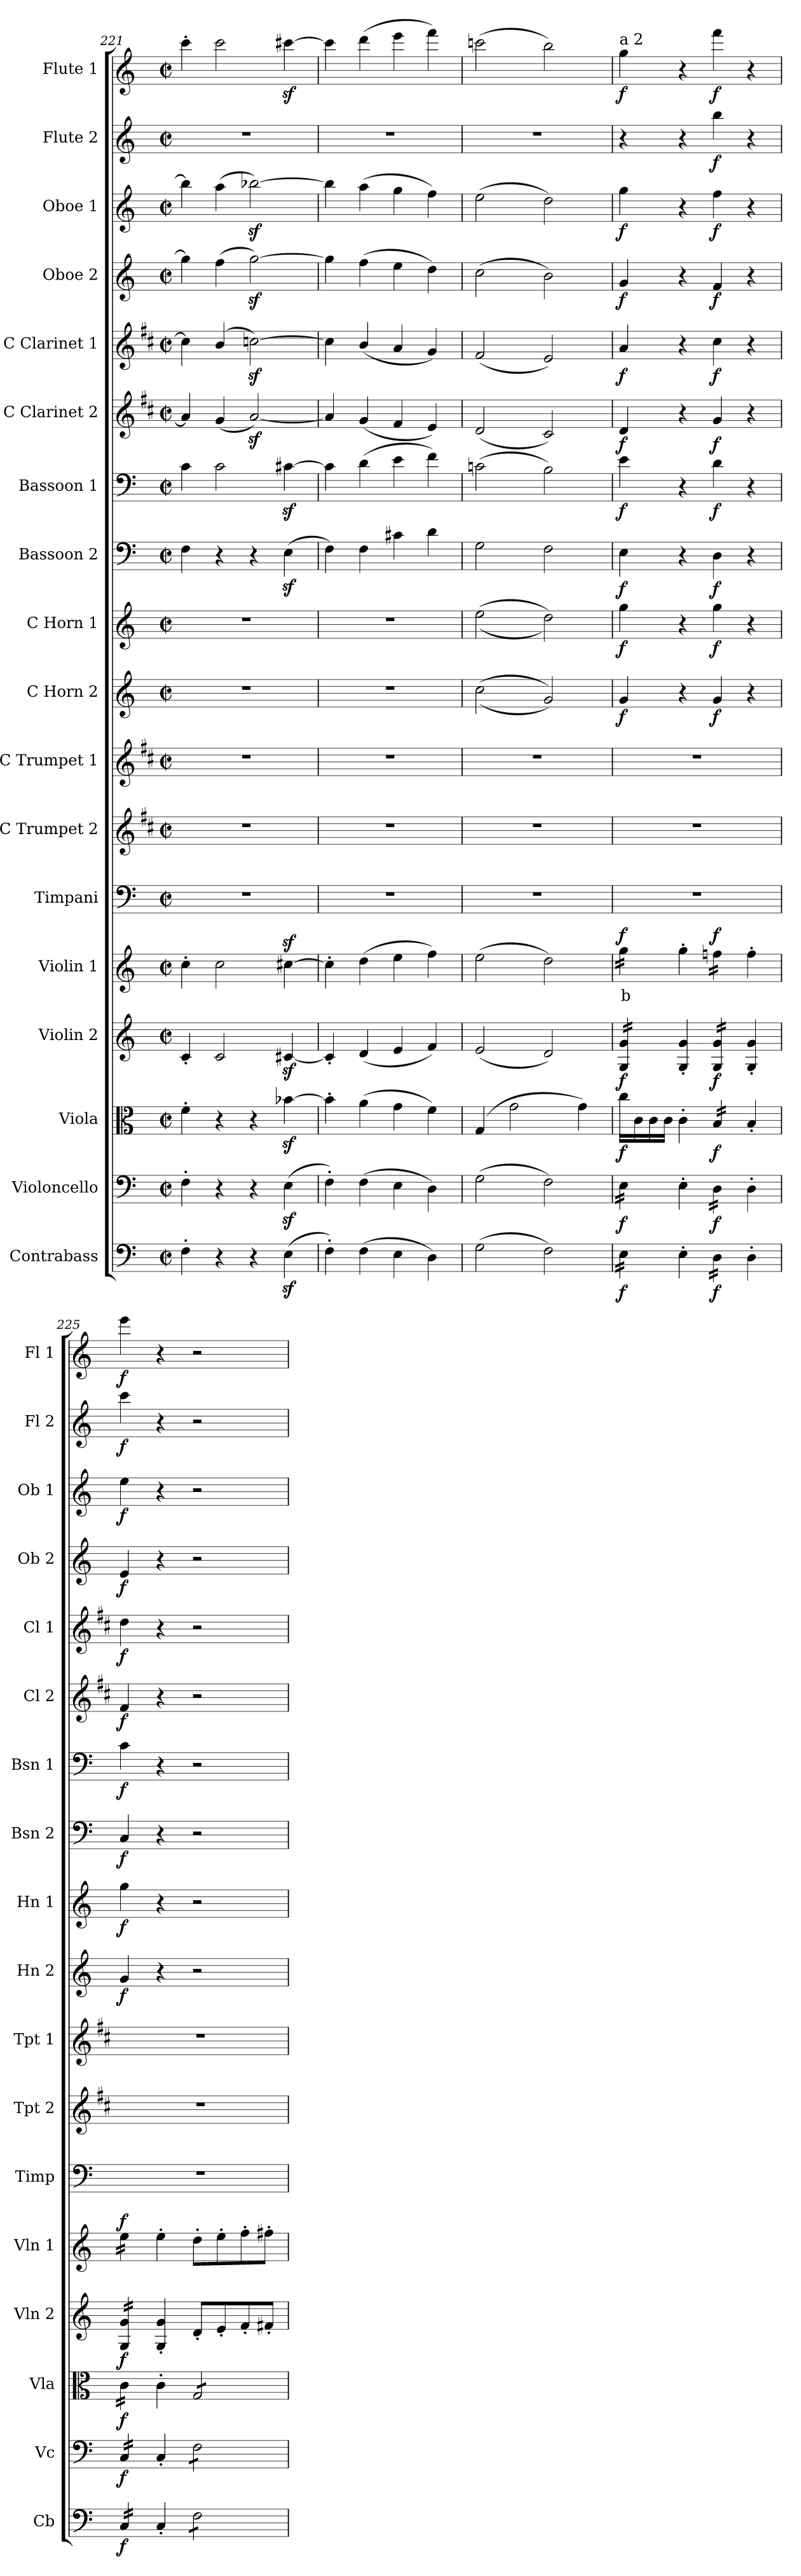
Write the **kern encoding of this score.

**kern	**dynam	**kern	**dynam	**kern	**dynam	**kern	**dynam	**kern	**text	**dynam	**kern	**kern	**kern	**kern	**dynam	**kern	**dynam	**kern	**dynam	**kern	**dynam	**kern	**dynam	**kern	**dynam	**kern	**dynam	**kern	**dynam	**kern	**dynam	**kern	**dynam
*part18	*part18	*part17	*part17	*part16	*part16	*part15	*part15	*part14	*part14	*part14	*part13	*part12	*part11	*part10	*part10	*part9	*part9	*part8	*part8	*part7	*part7	*part6	*part6	*part5	*part5	*part4	*part4	*part3	*part3	*part2	*part2	*part1	*part1
*staff18	*staff18	*staff17	*staff17	*staff16	*staff16	*staff15	*staff15	*staff14	*staff14	*staff14	*staff13	*staff12	*staff11	*staff10	*staff10	*staff9	*staff9	*staff8	*staff8	*staff7	*staff7	*staff6	*staff6	*staff5	*staff5	*staff4	*staff4	*staff3	*staff3	*staff2	*staff2	*staff1	*staff1
*I"Contrabass	*	*I"Violoncello	*	*I"Viola	*	*I"Violin 2	*	*I"Violin 1	*	*	*I"Timpani	*I"C Trumpet 2	*I"C Trumpet 1	*I"C Horn 2	*	*I"C Horn 1	*	*I"Bassoon 2	*	*I"Bassoon 1	*	*I"C Clarinet 2	*	*I"C Clarinet 1	*	*I"Oboe 2	*	*I"Oboe 1	*	*I"Flute 2	*	*I"Flute 1	*
*I'Cb	*	*I'Vc	*	*I'Vla	*	*I'Vln 2	*	*I'Vln 1	*	*	*I'Timp	*I'Tpt 2	*I'Tpt 1	*I'Hn 2	*	*I'Hn 1	*	*I'Bsn 2	*	*I'Bsn 1	*	*I'Cl 2	*	*I'Cl 1	*	*I'Ob 2	*	*I'Ob 1	*	*I'Fl 2	*	*I'Fl 1	*
*clefF4	*	*clefF4	*	*clefC3	*	*clefG2	*	*clefG2	*	*	*clefF4	*clefG2	*clefG2	*clefG2	*	*clefG2	*	*clefF4	*	*clefF4	*	*clefG2	*	*clefG2	*	*clefG2	*	*clefG2	*	*clefG2	*	*clefG2	*
*ITrd7c12	*	*	*	*	*	*	*	*	*	*	*	*ITrd1c2	*ITrd1c2	*ITrd7c12	*	*ITrd7c12	*	*	*	*	*	*ITrd1c2	*	*ITrd1c2	*	*	*	*	*	*	*	*	*
*k[]	*	*k[]	*	*k[]	*	*k[]	*	*k[]	*	*	*k[]	*k[]	*k[]	*k[]	*	*k[]	*	*k[]	*	*k[]	*	*k[]	*	*k[]	*	*k[]	*	*k[]	*	*k[]	*	*k[]	*
*M2/2	*	*M2/2	*	*M2/2	*	*M2/2	*	*M2/2	*	*	*M2/2	*M2/2	*M2/2	*M2/2	*	*M2/2	*	*M2/2	*	*M2/2	*	*M2/2	*	*M2/2	*	*M2/2	*	*M2/2	*	*M2/2	*	*M2/2	*
*met(c|)	*	*met(c|)	*	*met(c|)	*	*met(c|)	*	*met(c|)	*	*	*met(c|)	*met(c|)	*met(c|)	*met(c|)	*	*met(c|)	*	*met(c|)	*	*met(c|)	*	*met(c|)	*	*met(c|)	*	*met(c|)	*	*met(c|)	*	*met(c|)	*	*met(c|)	*
=221	=221	=221	=221	=221	=221	=221	=221	=221	=221	=221	=221	=221	=221	=221	=221	=221	=221	=221	=221	=221	=221	=221	=221	=221	=221	=221	=221	=221	=221	=221	=221	=221	=221
4FF'\	.	4F'\	.	4f'\	.	4c'/	.	4cc'\	.	.	1r	1r	1r	1r	.	1r	.	4F\	.	4c\	.	4g/]	.	4b-\]	.	4gg\]	.	4bb-\]	.	1r	.	4ccc'\	.
4r	.	4r	.	4r	.	2c/	.	2cc\	.	.	.	.	.	.	.	.	.	4r	.	2c\	.	(4f/	.	(4a/	.	(4ff\	.	(4aa\	.	.	.	2ccc\	.
4r	.	4r	.	4r	.	.	.	.	.	.	.	.	.	.	.	.	.	4r	.	.	.	[2gz</)	.	[2b-Xz<\)	.	[2ggz<\)	.	[2bb-Xz<\)	.	.	.	.	.
(4EEz<\	.	(4Ez<\	.	[4b-Xz<\	.	[4c#Xz</	.	[4cc#Xz<\	.	.	.	.	.	.	.	.	.	(4Ez<\	.	[4c#Xz<\	.	.	.	.	.	.	.	.	.	.	.	[4ccc#Xz<\	.
=222	=222	=222	=222	=222	=222	=222	=222	=222	=222	=222	=222	=222	=222	=222	=222	=222	=222	=222	=222	=222	=222	=222	=222	=222	=222	=222	=222	=222	=222	=222	=222	=222	=222
4FF'\)	.	4F'\)	.	4b-'\]	.	4c#'/]	.	4cc#'\]	.	.	1r	1r	1r	1r	.	1r	.	4F\)	.	4c#\]	.	4g/]	.	4b-\]	.	4gg\]	.	4bb-\]	.	1r	.	4ccc#\]	.
(4FF\	.	(4F\	.	(4a\	.	(4d/	.	(4dd\	.	.	.	.	.	.	.	.	.	4F\	.	(4d\	.	(4f/	.	(4a/	.	(4ff\	.	(4aa\	.	.	.	(4ddd\	.
4EE\	.	4E\	.	4g\	.	4e/	.	4ee\	.	.	.	.	.	.	.	.	.	4c#X\	.	4e\	.	4e/	.	4g/	.	4ee\	.	4gg\	.	.	.	4eee\	.
4DD\)	.	4D\)	.	4f\)	.	4f/)	.	4ff\)	.	.	.	.	.	.	.	.	.	4d\	.	4f\)	.	4d/)	.	4f/)	.	4dd\)	.	4ff\)	.	.	.	4fff\)	.
=223	=223	=223	=223	=223	=223	=223	=223	=223	=223	=223	=223	=223	=223	=223	=223	=223	=223	=223	=223	=223	=223	=223	=223	=223	=223	=223	=223	=223	=223	=223	=223	=223	=223
(2GG\	.	(2G\	.	(4G/	.	(2e/	.	(2ee\	.	.	1r	1r	1r	((2c\	.	((2e\	.	2G\	.	(2cn\	.	(2c/	.	(2e/	.	(2cc\	.	(2ee\	.	1r	.	(2cccn\	.
.	.	.	.	2g\	.	.	.	.	.	.	.	.	.	.	.	.	.	.	.	.	.	.	.	.	.	.	.	.	.	.	.	.	.
2FF\)	.	2F\)	.	.	.	2d/)	.	2dd\)	.	.	.	.	.	2G/))	.	2d\))	.	2F\	.	2B\)	.	2B/)	.	2d/)	.	2b\)	.	2dd\)	.	.	.	2bb\)	.
.	.	.	.	4g\)	.	.	.	.	.	.	.	.	.	.	.	.	.	.	.	.	.	.	.	.	.	.	.	.	.	.	.	.	.
=224	=224	=224	=224	=224	=224	=224	=224	=224	=224	=224	=224	=224	=224	=224	=224	=224	=224	=224	=224	=224	=224	=224	=224	=224	=224	=224	=224	=224	=224	=224	=224	=224	=224
!	!	!	!	!	!	!	!	!	!	!	!	!	!	!	!	!	!	!	!	!	!	!	!	!	!	!	!	!	!	!	!	!LO:TX:a:t=a 2	!
!	!LO:DY:b	!	!LO:DY:b	!	!LO:DY:b	!	!LO:DY:b	!	!LO:LY:b:color=#FF0000	!LO:DY:b	!	!	!	!	!LO:DY:b	!	!LO:DY:b	!	!LO:DY:b	!	!LO:DY:b	!	!LO:DY:b	!	!LO:DY:b	!	!LO:DY:b	!	!LO:DY:b	!	!	!	!LO:DY:b
*tremolo	*	*	*	*	*	*	*	*	*	*	*	*	*	*	*	*	*	*	*	*	*	*	*	*	*	*	*	*	*	*	*	*	*
*	*	*tremolo	*	*	*	*	*	*	*	*	*	*	*	*	*	*	*	*	*	*	*	*	*	*	*	*	*	*	*	*	*	*	*
*	*	*	*	*	*	*tremolo	*	*	*	*	*	*	*	*	*	*	*	*	*	*	*	*	*	*	*	*	*	*	*	*	*	*	*
*	*	*	*	*	*	*	*	*tremolo	*	*	*	*	*	*	*	*	*	*	*	*	*	*	*	*	*	*	*	*	*	*	*	*	*
16EE\LL	f	16E\LL	f	16cc\LL	f	16G/ 16g/LL	f	16gg\LL	b	f	1r	1r	1r	4G/	f	4g\	f	4E\	f	4e\	f	4c/	f	4g/	f	4g/	f	4gg\	f	4r	.	4gg\	f
16EE\	.	16E\	.	16c\	.	16G/ 16g/	.	16gg\	.	.	.	.	.	.	.	.	.	.	.	.	.	.	.	.	.	.	.	.	.	.	.	.	.
16EE\	.	16E\	.	16c\	.	16G/ 16g/	.	16gg\	.	.	.	.	.	.	.	.	.	.	.	.	.	.	.	.	.	.	.	.	.	.	.	.	.
16EE\JJ	.	16E\JJ	.	16c\JJ	.	16G/ 16g/JJ	.	16gg\JJ	.	.	.	.	.	.	.	.	.	.	.	.	.	.	.	.	.	.	.	.	.	.	.	.	.
*	*	*	*	*	*	*	*	*Xtremolo	*	*	*	*	*	*	*	*	*	*	*	*	*	*	*	*	*	*	*	*	*	*	*	*	*
*	*	*	*	*	*	*Xtremolo	*	*	*	*	*	*	*	*	*	*	*	*	*	*	*	*	*	*	*	*	*	*	*	*	*	*	*
*	*	*Xtremolo	*	*	*	*	*	*	*	*	*	*	*	*	*	*	*	*	*	*	*	*	*	*	*	*	*	*	*	*	*	*	*
*Xtremolo	*	*	*	*	*	*	*	*	*	*	*	*	*	*	*	*	*	*	*	*	*	*	*	*	*	*	*	*	*	*	*	*	*
4EE'\	.	4E'\	.	4c'\	.	4G/' 4g/'	.	4gg'\	.	.	.	.	.	4r	.	4r	.	4r	.	4r	.	4r	.	4r	.	4r	.	4r	.	4r	.	4r	.
!	!LO:DY:b	!	!LO:DY:b	!	!LO:DY:b	!	!LO:DY:b	!	!	!LO:DY:b	!	!	!	!	!LO:DY:b	!	!LO:DY:b	!	!LO:DY:b	!	!LO:DY:b	!	!LO:DY:b	!	!LO:DY:b	!	!LO:DY:b	!	!LO:DY:b	!	!LO:DY:b	!	!LO:DY:b
*tremolo	*	*	*	*	*	*	*	*	*	*	*	*	*	*	*	*	*	*	*	*	*	*	*	*	*	*	*	*	*	*	*	*	*
*	*	*tremolo	*	*	*	*	*	*	*	*	*	*	*	*	*	*	*	*	*	*	*	*	*	*	*	*	*	*	*	*	*	*	*
*	*	*	*	*tremolo	*	*	*	*	*	*	*	*	*	*	*	*	*	*	*	*	*	*	*	*	*	*	*	*	*	*	*	*	*
*	*	*	*	*	*	*tremolo	*	*	*	*	*	*	*	*	*	*	*	*	*	*	*	*	*	*	*	*	*	*	*	*	*	*	*
*	*	*	*	*	*	*	*	*tremolo	*	*	*	*	*	*	*	*	*	*	*	*	*	*	*	*	*	*	*	*	*	*	*	*	*
16DD\LL	f	16D\LL	f	16B/LL	f	16G/ 16g/LL	f	16ffn\LL	.	f	.	.	.	4G/	f	4g\	f	4D\	f	4d\	f	4f/	f	4b\	f	4f/	f	4ff\	f	4bb\	f	4fff\	f
16DD\	.	16D\	.	16B/	.	16G/ 16g/	.	16ffn\	.	.	.	.	.	.	.	.	.	.	.	.	.	.	.	.	.	.	.	.	.	.	.	.	.
16DD\	.	16D\	.	16B/	.	16G/ 16g/	.	16ffn\	.	.	.	.	.	.	.	.	.	.	.	.	.	.	.	.	.	.	.	.	.	.	.	.	.
16DD\JJ	.	16D\JJ	.	16B/JJ	.	16G/ 16g/JJ	.	16ffn\JJ	.	.	.	.	.	.	.	.	.	.	.	.	.	.	.	.	.	.	.	.	.	.	.	.	.
*	*	*	*	*	*	*	*	*Xtremolo	*	*	*	*	*	*	*	*	*	*	*	*	*	*	*	*	*	*	*	*	*	*	*	*	*
*	*	*	*	*	*	*Xtremolo	*	*	*	*	*	*	*	*	*	*	*	*	*	*	*	*	*	*	*	*	*	*	*	*	*	*	*
*	*	*	*	*Xtremolo	*	*	*	*	*	*	*	*	*	*	*	*	*	*	*	*	*	*	*	*	*	*	*	*	*	*	*	*	*
*	*	*Xtremolo	*	*	*	*	*	*	*	*	*	*	*	*	*	*	*	*	*	*	*	*	*	*	*	*	*	*	*	*	*	*	*
*Xtremolo	*	*	*	*	*	*	*	*	*	*	*	*	*	*	*	*	*	*	*	*	*	*	*	*	*	*	*	*	*	*	*	*	*
4DD'\	.	4D'\	.	4B'/	.	4G/' 4g/'	.	4ff'\	.	.	.	.	.	4r	.	4r	.	4r	.	4r	.	4r	.	4r	.	4r	.	4r	.	4r	.	4r	.
=225	=225	=225	=225	=225	=225	=225	=225	=225	=225	=225	=225	=225	=225	=225	=225	=225	=225	=225	=225	=225	=225	=225	=225	=225	=225	=225	=225	=225	=225	=225	=225	=225	=225
!	!LO:DY:b	!	!LO:DY:b	!	!LO:DY:b	!	!LO:DY:b	!	!	!LO:DY:b	!	!	!	!	!LO:DY:b	!	!LO:DY:b	!	!LO:DY:b	!	!LO:DY:b	!	!LO:DY:b	!	!LO:DY:b	!	!LO:DY:b	!	!LO:DY:b	!	!LO:DY:b	!	!LO:DY:b
*tremolo	*	*	*	*	*	*	*	*	*	*	*	*	*	*	*	*	*	*	*	*	*	*	*	*	*	*	*	*	*	*	*	*	*
*	*	*tremolo	*	*	*	*	*	*	*	*	*	*	*	*	*	*	*	*	*	*	*	*	*	*	*	*	*	*	*	*	*	*	*
*	*	*	*	*tremolo	*	*	*	*	*	*	*	*	*	*	*	*	*	*	*	*	*	*	*	*	*	*	*	*	*	*	*	*	*
*	*	*	*	*	*	*tremolo	*	*	*	*	*	*	*	*	*	*	*	*	*	*	*	*	*	*	*	*	*	*	*	*	*	*	*
*	*	*	*	*	*	*	*	*tremolo	*	*	*	*	*	*	*	*	*	*	*	*	*	*	*	*	*	*	*	*	*	*	*	*	*
16CC/LL	f	16C/LL	f	16c\LL	f	16G/ 16g/LL	f	16ee\LL	.	f	1r	1r	1r	4G/	f	4g\	f	4C/	f	4c\	f	4e/	f	4cc\	f	4e/	f	4ee\	f	4ccc\	f	4eee\	f
16CC/	.	16C/	.	16c\	.	16G/ 16g/	.	16ee\	.	.	.	.	.	.	.	.	.	.	.	.	.	.	.	.	.	.	.	.	.	.	.	.	.
16CC/	.	16C/	.	16c\	.	16G/ 16g/	.	16ee\	.	.	.	.	.	.	.	.	.	.	.	.	.	.	.	.	.	.	.	.	.	.	.	.	.
16CC/JJ	.	16C/JJ	.	16c\JJ	.	16G/ 16g/JJ	.	16ee\JJ	.	.	.	.	.	.	.	.	.	.	.	.	.	.	.	.	.	.	.	.	.	.	.	.	.
*	*	*	*	*	*	*	*	*Xtremolo	*	*	*	*	*	*	*	*	*	*	*	*	*	*	*	*	*	*	*	*	*	*	*	*	*
*	*	*	*	*	*	*Xtremolo	*	*	*	*	*	*	*	*	*	*	*	*	*	*	*	*	*	*	*	*	*	*	*	*	*	*	*
*	*	*	*	*Xtremolo	*	*	*	*	*	*	*	*	*	*	*	*	*	*	*	*	*	*	*	*	*	*	*	*	*	*	*	*	*
*	*	*Xtremolo	*	*	*	*	*	*	*	*	*	*	*	*	*	*	*	*	*	*	*	*	*	*	*	*	*	*	*	*	*	*	*
*Xtremolo	*	*	*	*	*	*	*	*	*	*	*	*	*	*	*	*	*	*	*	*	*	*	*	*	*	*	*	*	*	*	*	*	*
4CC'/	.	4C'/	.	4c'\	.	4G/' 4g/'	.	4ee'\	.	.	.	.	.	4r	.	4r	.	4r	.	4r	.	4r	.	4r	.	4r	.	4r	.	4r	.	4r	.
*tremolo	*	*	*	*	*	*	*	*	*	*	*	*	*	*	*	*	*	*	*	*	*	*	*	*	*	*	*	*	*	*	*	*	*
*	*	*tremolo	*	*	*	*	*	*	*	*	*	*	*	*	*	*	*	*	*	*	*	*	*	*	*	*	*	*	*	*	*	*	*
*	*	*	*	*tremolo	*	*	*	*	*	*	*	*	*	*	*	*	*	*	*	*	*	*	*	*	*	*	*	*	*	*	*	*	*
8FF\L	.	8F\L	.	8G/L	.	8d'/L	.	8dd'\L	.	.	.	.	.	2r	.	2r	.	2r	.	2r	.	2r	.	2r	.	2r	.	2r	.	2r	.	2r	.
8FF\	.	8F\	.	8G/	.	8e'/	.	8ee'\	.	.	.	.	.	.	.	.	.	.	.	.	.	.	.	.	.	.	.	.	.	.	.	.	.
8FF\	.	8F\	.	8G/	.	8f'/	.	8ff'\	.	.	.	.	.	.	.	.	.	.	.	.	.	.	.	.	.	.	.	.	.	.	.	.	.
8FF\J	.	8F\J	.	8G/J	.	8f#X'/J	.	8ff#X'\J	.	.	.	.	.	.	.	.	.	.	.	.	.	.	.	.	.	.	.	.	.	.	.	.	.
*	*	*	*	*Xtremolo	*	*	*	*	*	*	*	*	*	*	*	*	*	*	*	*	*	*	*	*	*	*	*	*	*	*	*	*	*
*	*	*Xtremolo	*	*	*	*	*	*	*	*	*	*	*	*	*	*	*	*	*	*	*	*	*	*	*	*	*	*	*	*	*	*	*
*Xtremolo	*	*	*	*	*	*	*	*	*	*	*	*	*	*	*	*	*	*	*	*	*	*	*	*	*	*	*	*	*	*	*	*	*
=	=	=	=	=	=	=	=	=	=	=	=	=	=	=	=	=	=	=	=	=	=	=	=	=	=	=	=	=	=	=	=	=	=
*-	*-	*-	*-	*-	*-	*-	*-	*-	*-	*-	*-	*-	*-	*-	*-	*-	*-	*-	*-	*-	*-	*-	*-	*-	*-	*-	*-	*-	*-	*-	*-	*-	*-
